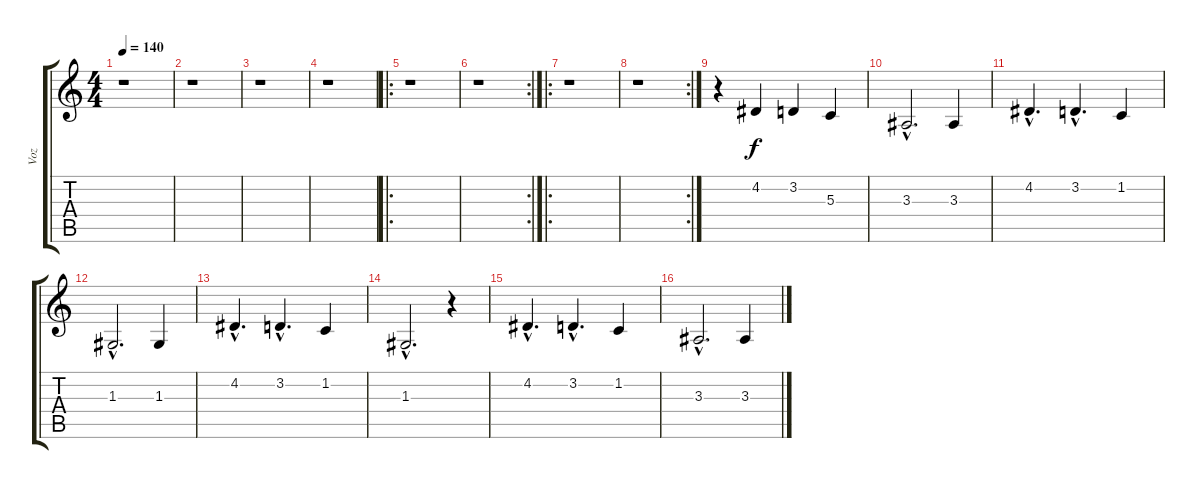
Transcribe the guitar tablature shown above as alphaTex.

\track ("Voz" "Voz") {instrument tuba}
\staff {score tabs}
\tuning (E4 B3 G3 D3 A2 E2) {hide}
\ts (4 4)
\tempo 140
\clef g2
\ks c
r.1{dy f} |
r.1 |
r.1 |
r.1 |
\ro
r.1 |
\rc 2
r.1 |
\ro
r.1 |
\rc 2
r.1 |
r.4{volume 16 balance 12 instrument tuba} 4.2.4 3.2.4 5.3.4 |
3.3{hac}.2{d} 3.3.4 |
4.2{hac}.4{d} 3.2{hac}.4{d} 1.2.4 |
1.3{hac}.2{d} 1.3.4 |
4.2{hac}.4{d} 3.2{hac}.4{d} 1.2.4 |
1.3{hac}.2{d} r.4 |
4.2{hac}.4{d} 3.2{hac}.4{d} 1.2.4 |
3.3{hac}.2{d} 3.3.4
